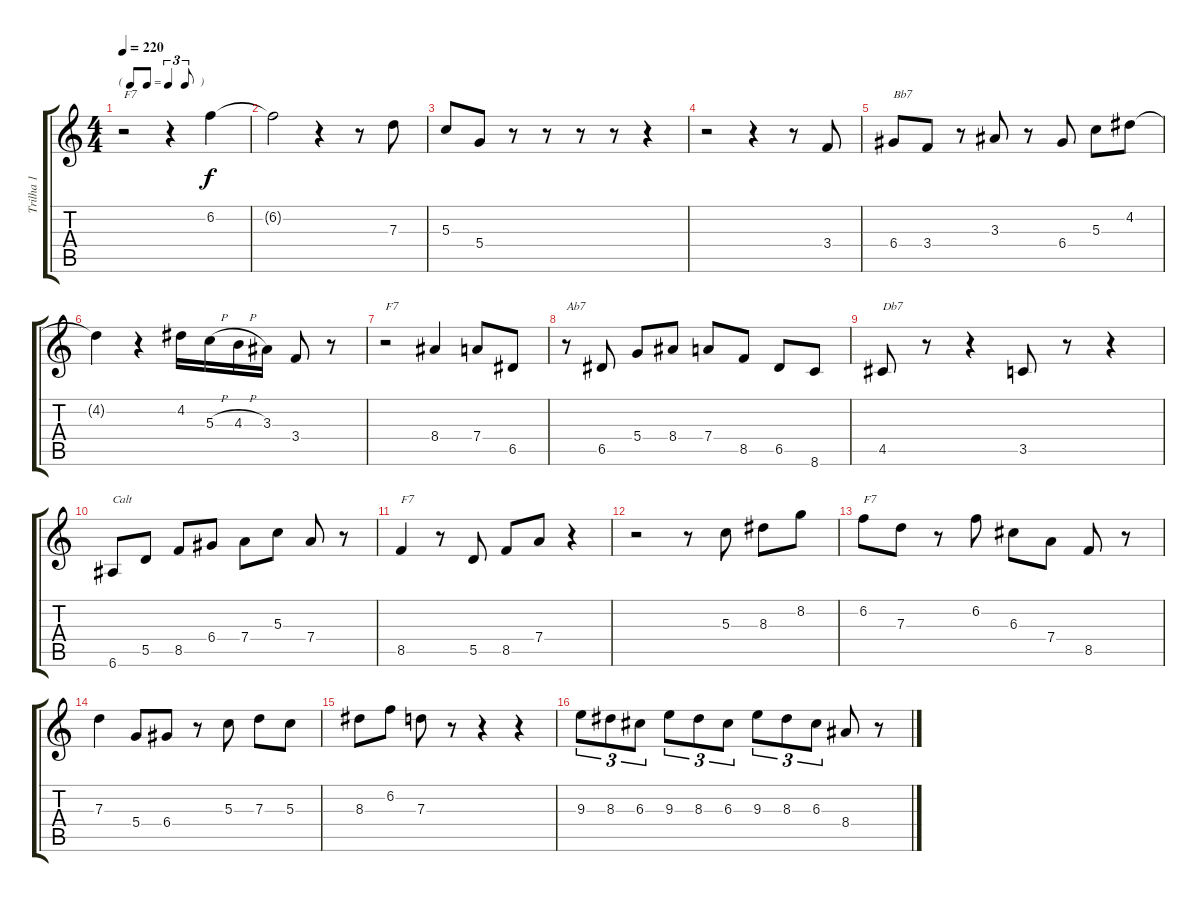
\track ("Trilha 1" "Trilha 1") {instrument electricguitarjazz}
\staff {score tabs}
\tuning (E4 B3 G3 D3 A2 E2) {hide}
\ts (4 4)
\tf triplet8th
\tempo 220
\clef g2
\ks c
r.2{txt "F7" dy f instrument electricguitarjazz} r.4 6.2.4 |
6.2{t}.2 r.4 r.8 7.3.8 |
5.3.8 5.4.8 r.8 r.8 r.8 r.8 r.4 |
r.2 r.4 r.8 3.4.8 |
6.4.8{txt "Bb7"} 3.4.8 r.8 3.3.8 r.8 6.4.8 5.3.8 4.2.8 |
4.2{t}.4 r.4 4.2.16 5.3{h}.16 4.3{h}.16 3.3.16 3.4.8 r.8 |
r.2{txt "F7"} 8.4.4 7.4.8 6.5.8 |
r.8{txt "Ab7"} 6.5.8 5.4.8 8.4.8 7.4.8 8.5.8 6.5.8 8.6.8 |
4.5.8{txt "Db7"} r.8 r.4 3.5.8 r.8 r.4 |
6.6.8{txt "Calt"} 5.5.8 8.5.8 6.4.8 7.4.8 5.3.8 7.4.8 r.8 |
8.5.4{txt "F7"} r.8 5.5.8 8.5.8 7.4.8 r.4 |
r.2 r.8 5.3.8 8.3.8 8.2.8 |
6.2.8{txt "F7"} 7.3.8 r.8 6.2.8 6.3.8 7.4.8 8.5.8 r.8 |
7.3.4 5.4.8 6.4.8 r.8 5.3.8 7.3.8 5.3.8 |
8.3.8 6.2.8 7.3.8 r.8 r.4 r.4 |
9.3.8{tu (3 2)} 8.3.8{tu (3 2)} 6.3.8{tu (3 2)} 9.3.8{tu (3 2)} 8.3.8{tu (3 2)} 6.3.8{tu (3 2)} 9.3.8{tu (3 2)} 8.3.8{tu (3 2)} 6.3.8{tu (3 2)} 8.4.8 r.8
